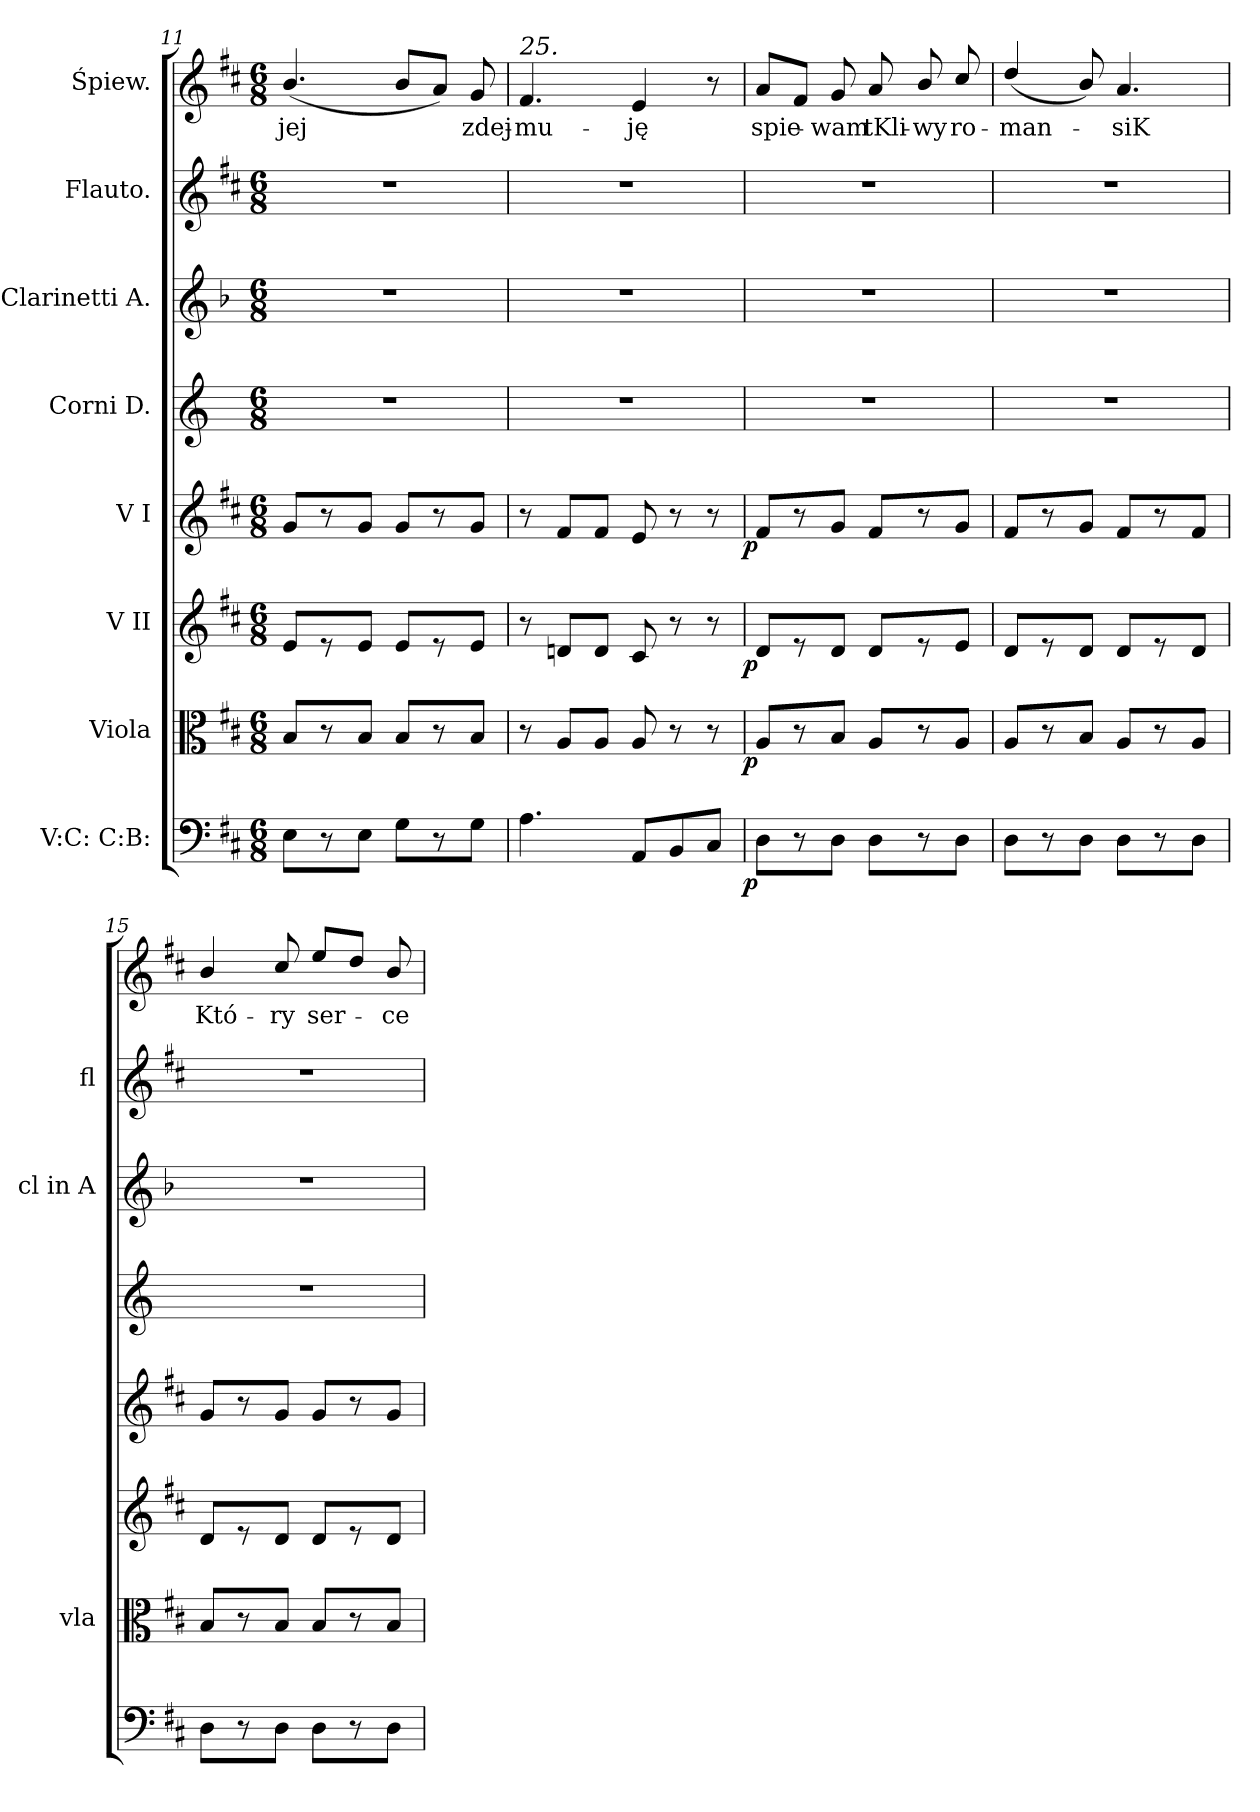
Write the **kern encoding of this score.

**kern	**dynam	**kern	**dynam	**kern	**dynam	**kern	**dynam	**kern	**kern	**kern	**kern	**text
*part8	*part8	*part7	*part7	*part6	*part6	*part5	*part5	*part4	*part3	*part2	*part1	*part1
*staff8	*staff8	*staff7	*staff7	*staff6	*staff6	*staff5	*staff5	*staff4	*staff3	*staff2	*staff1	*staff1
*I"V:C: C:B:	*	*I"Viola	*	*I"V II	*	*I"V I	*	*I"Corni D.	*I"Clarinetti A.	*I"Flauto.	*I"Śpiew.	*
*	*	*I'vla	*	*	*	*	*	*	*I'cl in A	*I'fl	*	*
*clefF4	*	*clefC3	*	*clefG2	*	*clefG2	*	*clefG2	*clefG2	*clefG2	*clefG2	*
*	*	*	*	*	*	*	*	*ITrd6c10	*ITrd2c3	*	*	*
*k[f#c#]	*	*k[f#c#]	*	*k[f#c#]	*	*k[f#c#]	*	*k[f#c#]	*k[f#c#]	*k[f#c#]	*k[f#c#]	*
*M6/8	*	*M6/8	*	*M6/8	*	*M6/8	*	*M6/8	*M6/8	*M6/8	*M6/8	*
=11	=11	=11	=11	=11	=11	=11	=11	=11	=11	=11	=11	=11
8E\L	.	8B/L	.	8e/L	.	8g/L	.	2.r	2.r	2.r	(<4.b/	jej
8r	.	8r	.	8r	.	8r	.	.	.	.	.	.
8E\J	.	8B/J	.	8e/J	.	8g/J	.	.	.	.	.	.
8G\L	.	8B/L	.	8e/L	.	8g/L	.	.	.	.	8b/L	.
8r	.	8r	.	8r	.	8r	.	.	.	.	8a/J)	.
8G\J	.	8B/J	.	8e/J	.	8g/J	.	.	.	.	8g/	zdej-
=12	=12	=12	=12	=12	=12	=12	=12	=12	=12	=12	=12	=12
!	!	!	!	!	!	!	!	!	!	!	!LO:TX:a:i:t=25.	!
4.A\	.	8r	.	8r	.	8r	.	2.r	2.r	2.r	4.f#/	-mu-
.	.	8A/L	.	8dn/L	.	8f#/L	.	.	.	.	.	.
.	.	8A/J	.	8d/J	.	8f#/J	.	.	.	.	.	.
8AA/L	.	8A/	.	8c#/	.	8e/	.	.	.	.	4e/	-ję
8BB/	.	8r	.	8r	.	8r	.	.	.	.	.	.
8C#/J	.	8r	.	8r	.	8r	.	.	.	.	8r	.
=13	=13	=13	=13	=13	=13	=13	=13	=13	=13	=13	=13	=13
!	!LO:DY:b:rj	!	!LO:DY:b:rj	!	!LO:DY:b:rj	!	!LO:DY:b:rj	!	!	!	!	!
8D\L	p	8A/L	p	8d/L	p	8f#/L	p	2.r	2.r	2.r	8a/L	spie-
8r	.	8r	.	8r	.	8r	.	.	.	.	8f#/J	.
8D\J	.	8B/J	.	8d/J	.	8g/J	.	.	.	.	8g/	-wam
8D\L	.	8A/L	.	8d/L	.	8f#/L	.	.	.	.	8a/	tKli-
8r	.	8r	.	8r	.	8r	.	.	.	.	8b/	-wy
8D\J	.	8A/J	.	8e/J	.	8g/J	.	.	.	.	8cc#/	ro-
=14	=14	=14	=14	=14	=14	=14	=14	=14	=14	=14	=14	=14
8D\L	.	8A/L	.	8d/L	.	8f#/L	.	2.r	2.r	2.r	(<4dd/	-man-
8r	.	8r	.	8r	.	8r	.	.	.	.	.	.
8D\J	.	8B/J	.	8d/J	.	8g/J	.	.	.	.	8b/)	.
8D\L	.	8A/L	.	8d/L	.	8f#/L	.	.	.	.	4.a/	-siK
8r	.	8r	.	8r	.	8r	.	.	.	.	.	.
8D\J	.	8A/J	.	8d/J	.	8f#/J	.	.	.	.	.	.
=15	=15	=15	=15	=15	=15	=15	=15	=15	=15	=15	=15	=15
8D\L	.	8B/L	.	8d/L	.	8g/L	.	2.r	2.r	2.r	4b/	Któ-
8r	.	8r	.	8r	.	8r	.	.	.	.	.	.
8D\J	.	8B/J	.	8d/J	.	8g/J	.	.	.	.	8cc#/	-ry
8D\L	.	8B/L	.	8d/L	.	8g/L	.	.	.	.	8ee/L	ser-
8r	.	8r	.	8r	.	8r	.	.	.	.	8dd/J	.
8D\J	.	8B/J	.	8d/J	.	8g/J	.	.	.	.	8b/	-ce
=	=	=	=	=	=	=	=	=	=	=	=	=
*-	*-	*-	*-	*-	*-	*-	*-	*-	*-	*-	*-	*-
